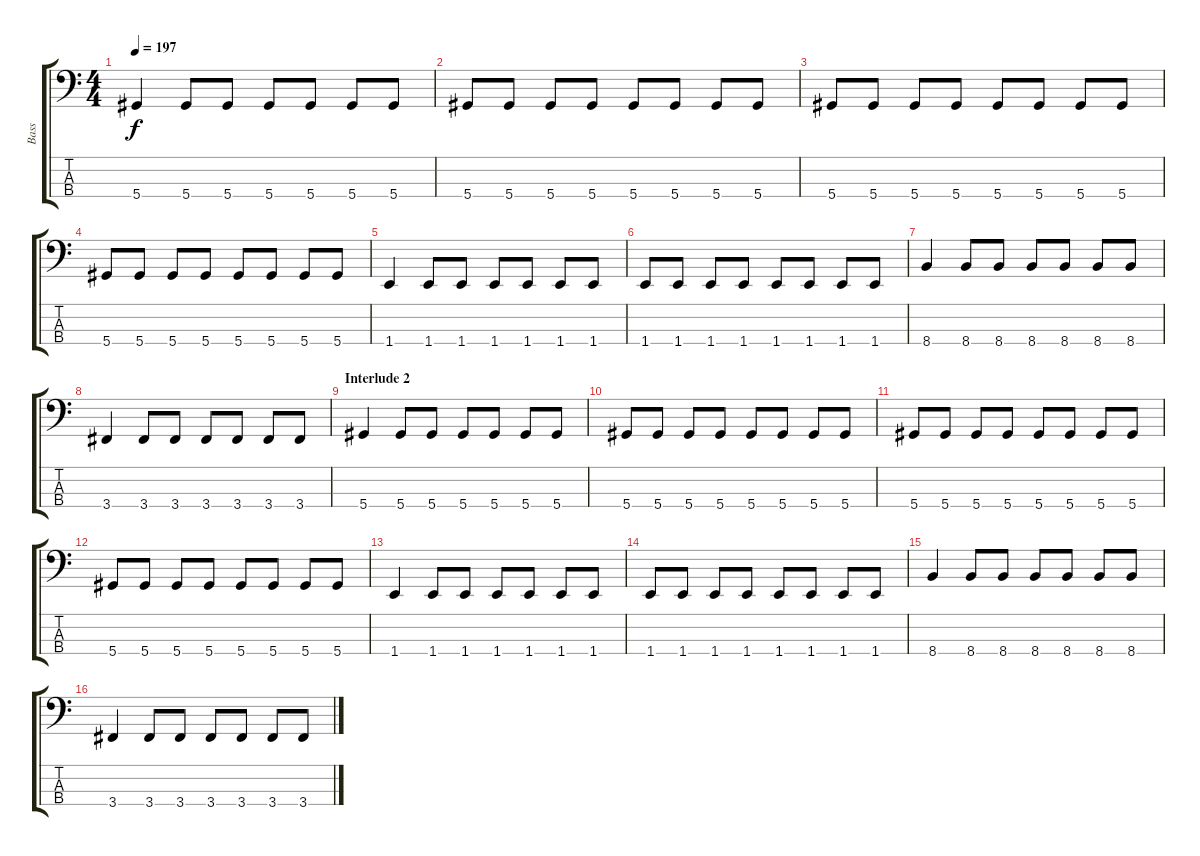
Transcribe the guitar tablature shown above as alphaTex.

\track ("Bass" "Bass") {instrument slapbass1}
\staff {score tabs}
\tuning (Gb2 Db2 Ab1 Eb1) {hide}
\ts (4 4)
\tempo 197
\clef f4
\ks c
5.4.4{dy f} 5.4.8 5.4.8 5.4.8 5.4.8 5.4.8 5.4.8 |
5.4.8 5.4.8 5.4.8 5.4.8 5.4.8 5.4.8 5.4.8 5.4.8 |
5.4.8 5.4.8 5.4.8 5.4.8 5.4.8 5.4.8 5.4.8 5.4.8 |
5.4.8 5.4.8 5.4.8 5.4.8 5.4.8 5.4.8 5.4.8 5.4.8 |
1.4.4 1.4.8 1.4.8 1.4.8 1.4.8 1.4.8 1.4.8 |
1.4.8 1.4.8 1.4.8 1.4.8 1.4.8 1.4.8 1.4.8 1.4.8 |
8.4.4 8.4.8 8.4.8 8.4.8 8.4.8 8.4.8 8.4.8 |
3.4.4 3.4.8 3.4.8 3.4.8 3.4.8 3.4.8 3.4.8 |
\section ("" "Interlude 2")
5.4.4 5.4.8 5.4.8 5.4.8 5.4.8 5.4.8 5.4.8 |
5.4.8 5.4.8 5.4.8 5.4.8 5.4.8 5.4.8 5.4.8 5.4.8 |
5.4.8 5.4.8 5.4.8 5.4.8 5.4.8 5.4.8 5.4.8 5.4.8 |
5.4.8 5.4.8 5.4.8 5.4.8 5.4.8 5.4.8 5.4.8 5.4.8 |
1.4.4 1.4.8 1.4.8 1.4.8 1.4.8 1.4.8 1.4.8 |
1.4.8 1.4.8 1.4.8 1.4.8 1.4.8 1.4.8 1.4.8 1.4.8 |
8.4.4 8.4.8 8.4.8 8.4.8 8.4.8 8.4.8 8.4.8 |
3.4.4 3.4.8 3.4.8 3.4.8 3.4.8 3.4.8 3.4.8
